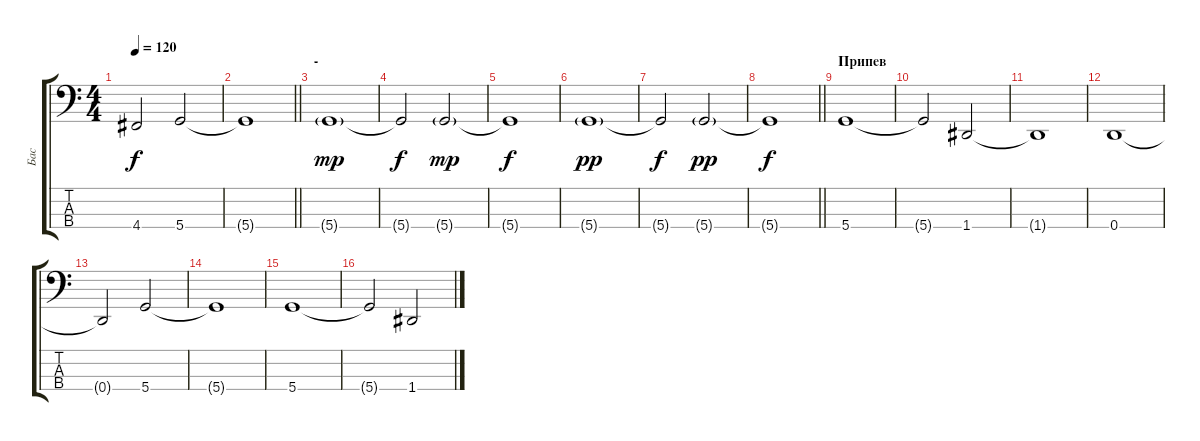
\track ("Бас" "Бас") {instrument electricbassfinger}
\staff {score tabs}
\tuning (G2 D2 A1 D1) {hide}
\ts (4 4)
\tempo 120
\clef f4
\ks c
4.4{t}.2{dy f} 5.4.2 |
\barLineRight lightlight
5.4{t}.1 |
\section ("" "-")
5.4{g}.1{dy mp} |
5.4{t}.2{dy f} 5.4{g}.2{dy mp} |
5.4{t}.1{dy f} |
5.4{g}.1{dy pp} |
5.4{t}.2{dy f} 5.4{g}.2{dy pp} |
\barLineRight lightlight
5.4{t}.1{dy f} |
\section ("" "Припев")
5.4.1 |
5.4{t}.2 1.4.2 |
1.4{t}.1 |
0.4.1 |
0.4{t}.2 5.4.2 |
5.4{t}.1 |
5.4.1 |
5.4{t}.2 1.4.2
